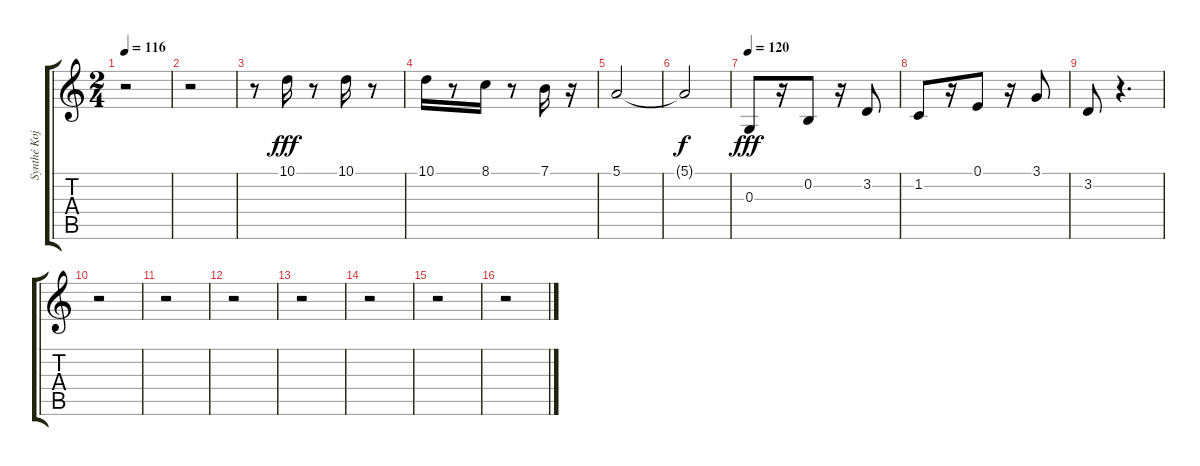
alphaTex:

\track ("Synthé Kojote" "Synthé Koj") {instrument brasssection}
\staff {score tabs}
\tuning (E4 B3 G3 D3 A2 E2) {hide}
\ts (2 4)
\tempo 116
\clef g2
\ks c
r.2{dy fff} |
r.2 |
r.8 10.1.16 r.8 10.1.16 r.8 |
10.1.16 r.8 8.1.16 r.8 7.1.16 r.16 |
5.1.2 |
5.1{t}.2{dy f} |
\tempo 120
0.3.8{dy fff} r.16 0.2.8 r.16 3.2.8 |
1.2.8 r.16 0.1.8 r.16 3.1.8 |
3.2.8 r.4{d} |
r.2 |
r.2 |
r.2 |
r.2 |
r.2 |
r.2 |
r.2
